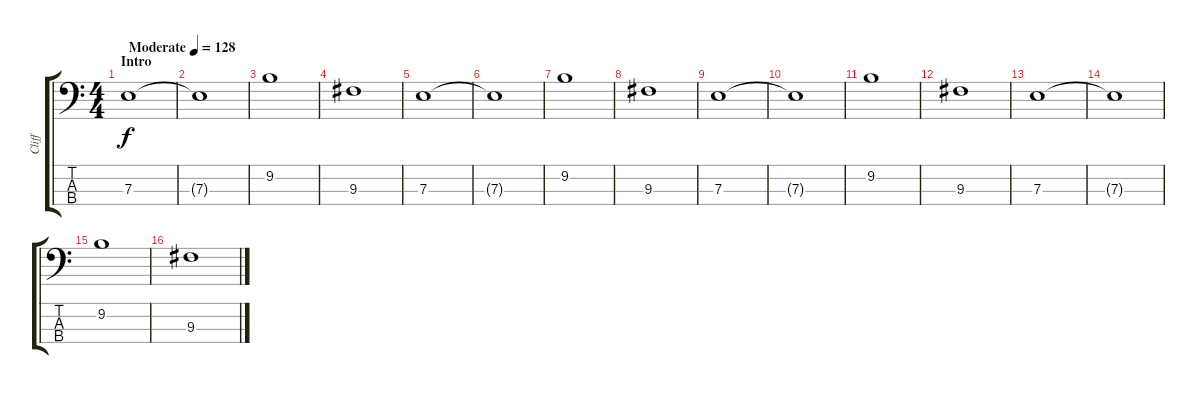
\track ("Cliff" "Cliff") {instrument electricbassfinger}
\staff {score tabs}
\tuning (G2 D2 A1 E1) {hide}
\ts (4 4)
\section ("" "Intro")
\tempo (128 "Moderate")
\clef f4
\ks c
7.3.1{dy f volume 9 instrument electricbassfinger} |
7.3{t}.1 |
9.2.1 |
9.3.1 |
7.3.1 |
7.3{t}.1 |
9.2.1{volume 16} |
9.3.1 |
7.3.1 |
7.3{t}.1 |
9.2.1 |
9.3.1 |
7.3.1 |
7.3{t}.1 |
9.2.1 |
9.3.1
